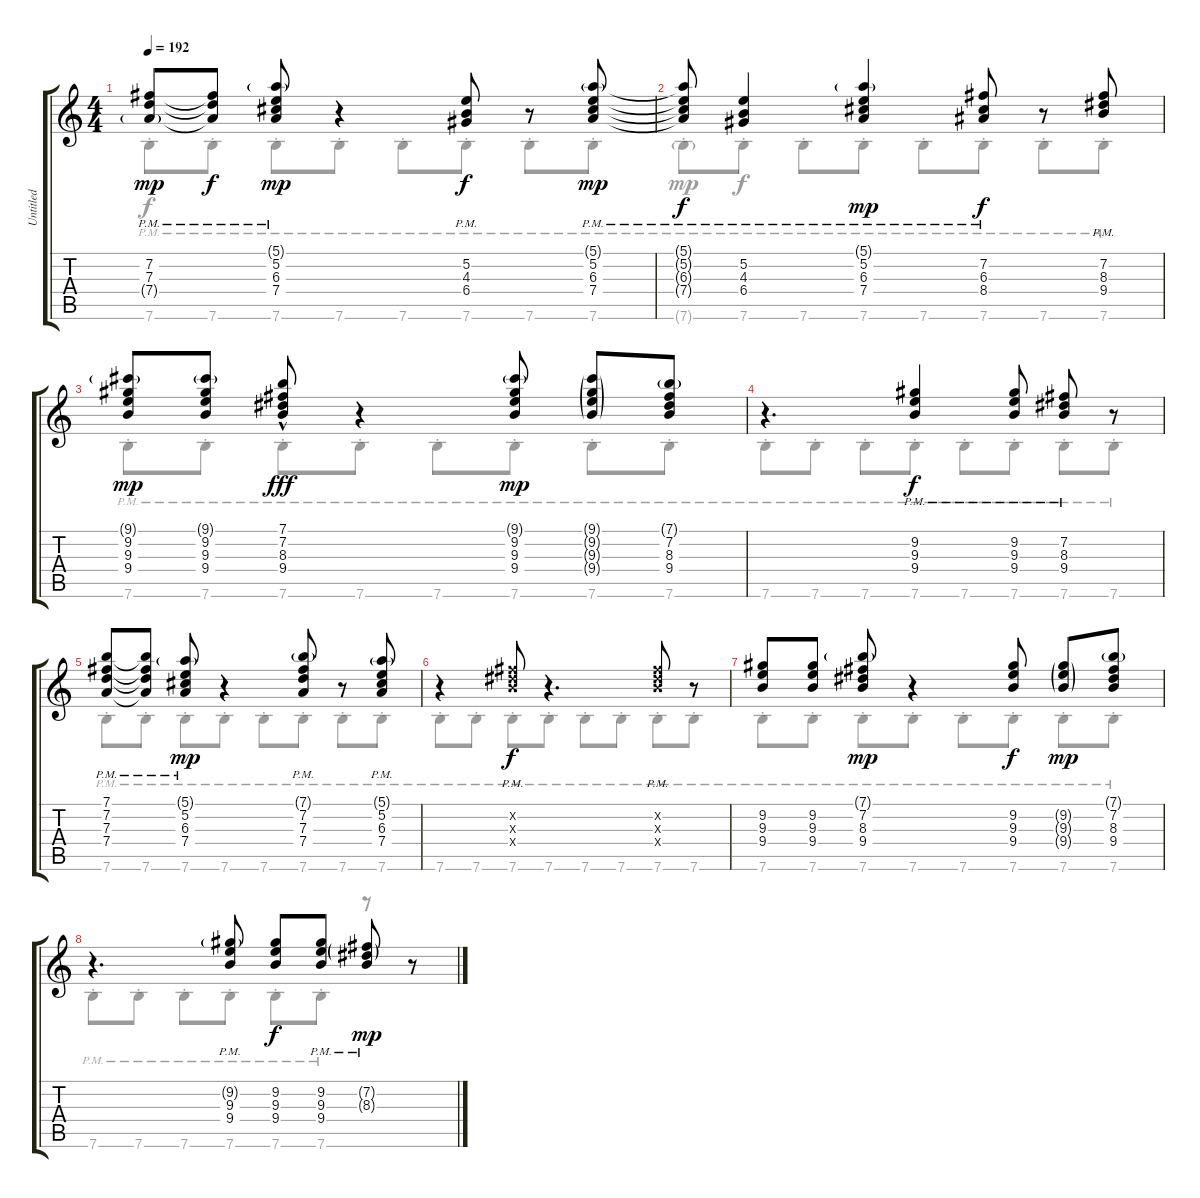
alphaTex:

\track ("Untitled" "Untitled") {instrument acousticguitarnylon}
\staff {score tabs}
\tuning (E4 B3 G3 D3 A2 E2) {hide}
\voice
\ts (4 4)
\tempo 192
\clef g2
\ks c
(7.2{pm} 7.3{pm} 7.4{g pm}).8{dy mp} (7.2{pm t} 7.3{pm t} 7.4{pm t}).8{dy f} (5.1{g pm} 5.2{pm} 6.3{pm} 7.4{pm}).8{dy mp} r.4 (5.2{pm} 4.3{pm} 6.4{pm}).8{dy f} r.8 (5.1{g pm} 5.2{pm} 6.3{pm} 7.4{pm}).8{dy mp} |
(5.1{pm t} 5.2{pm t} 6.3{pm t} 7.4{pm t}).8{dy f} (5.2{pm} 4.3{pm} 6.4{pm}).4 (5.1{g pm} 5.2{pm} 6.3{pm} 7.4{pm}).4{dy mp} (7.2{pm} 6.3{pm} 8.4{pm}).8{dy f} r.8 (7.2{pm} 8.3{pm} 9.4{pm}).8 |
(9.1{g} 9.2 9.3 9.4).8{dy mp} (9.1{g} 9.2 9.3 9.4).8 (7.1 7.2{hac} 8.3{hac} 9.4{hac}).8{dy fff} r.4 (9.1{g} 9.2 9.3 9.4).8{dy mp} (9.1{g} 9.2{g} 9.3{g} 9.4{g}).8 (7.1{g} 7.2 8.3 9.4).8 |
r.4{d} (9.2{pm} 9.3{pm} 9.4{pm}).4{dy f} (9.2{pm} 9.3{pm} 9.4{pm}).8 (7.2{pm} 8.3{pm} 9.4{pm}).8 r.8 |
(7.1{pm} 7.2{pm} 7.3{pm} 7.4{pm}).8 (7.1{pm t} 7.2{pm t} 7.3{pm t} 7.4{pm t}).8 (5.1{g pm} 5.2{pm} 6.3{pm} 7.4{pm}).8{dy mp} r.4 (7.1{g pm} 7.2{pm} 7.3{pm} 7.4{pm}).8 r.8 (5.1{g pm} 5.2{pm} 6.3{pm} 7.4{pm}).8 |
r.4 (7.2{pm x} 8.3{pm x} 9.4{pm x}).8{dy f} r.4{d} (7.2{pm x} 8.3{pm x} 9.4{pm x}).8 r.8 |
(9.2 9.3 9.4).8 (9.2 9.3 9.4).8 (7.1{g} 7.2 8.3 9.4).8{dy mp} r.4 (9.2 9.3 9.4).8{dy f} (9.2{g} 9.3{g} 9.4{g}).8{dy mp} (7.1{g} 7.2 8.3 9.4).8 |
r.4{d} (9.2{g pm} 9.3{pm} 9.4{pm}).8 (9.2 9.3 9.4).8{dy f} (9.2{pm} 9.3{pm} 9.4{pm}).8 (7.2{g pm} 8.3{g pm} 9.4{pm t}).8{dy mp} r.8
\voice
\clef g2
\ottava regular
\simile none
\ks c
7.6{pm st}.8{dy f} 7.6{pm st}.8 7.6{pm st}.8 7.6{pm st}.8 7.6{pm st}.8 7.6{pm st}.8 7.6{pm st}.8 7.6{pm st}.8 |
7.6{g pm st}.8{dy mp} 7.6{pm st}.8{dy f} 7.6{pm st}.8 7.6{pm st}.8 7.6{pm st}.8 7.6{pm st}.8 7.6{pm st}.8 7.6{pm st}.8 |
7.6{pm st}.8 7.6{pm st}.8 7.6{pm st}.8 7.6{pm st}.8 7.6{pm st}.8 7.6{pm st}.8 7.6{pm st}.8 7.6{pm st}.8 |
7.6{pm st}.8 7.6{pm st}.8 7.6{pm st}.8 7.6{pm st}.8 7.6{pm st}.8 7.6{pm st}.8 7.6{pm st}.8 7.6{pm st}.8 |
7.6{pm st}.8 7.6{pm st}.8 7.6{pm st}.8 7.6{pm st}.8 7.6{pm st}.8 7.6{pm st}.8 7.6{pm st}.8 7.6{pm st}.8 |
7.6{pm st}.8 7.6{pm st}.8 7.6{pm st}.8 7.6{pm st}.8 7.6{pm st}.8 7.6{pm st}.8 7.6{pm st}.8 7.6{pm st}.8 |
7.6{pm st}.8 7.6{pm st}.8 7.6{pm st}.8 7.6{pm st}.8 7.6{pm st}.8 7.6{pm st}.8 7.6{pm st}.8 7.6{pm st}.8 |
7.6{pm st}.8 7.6{pm st}.8 7.6{pm st}.8 7.6{pm st}.8 7.6{pm st}.8 7.6{pm st}.8 r.8 r.8
